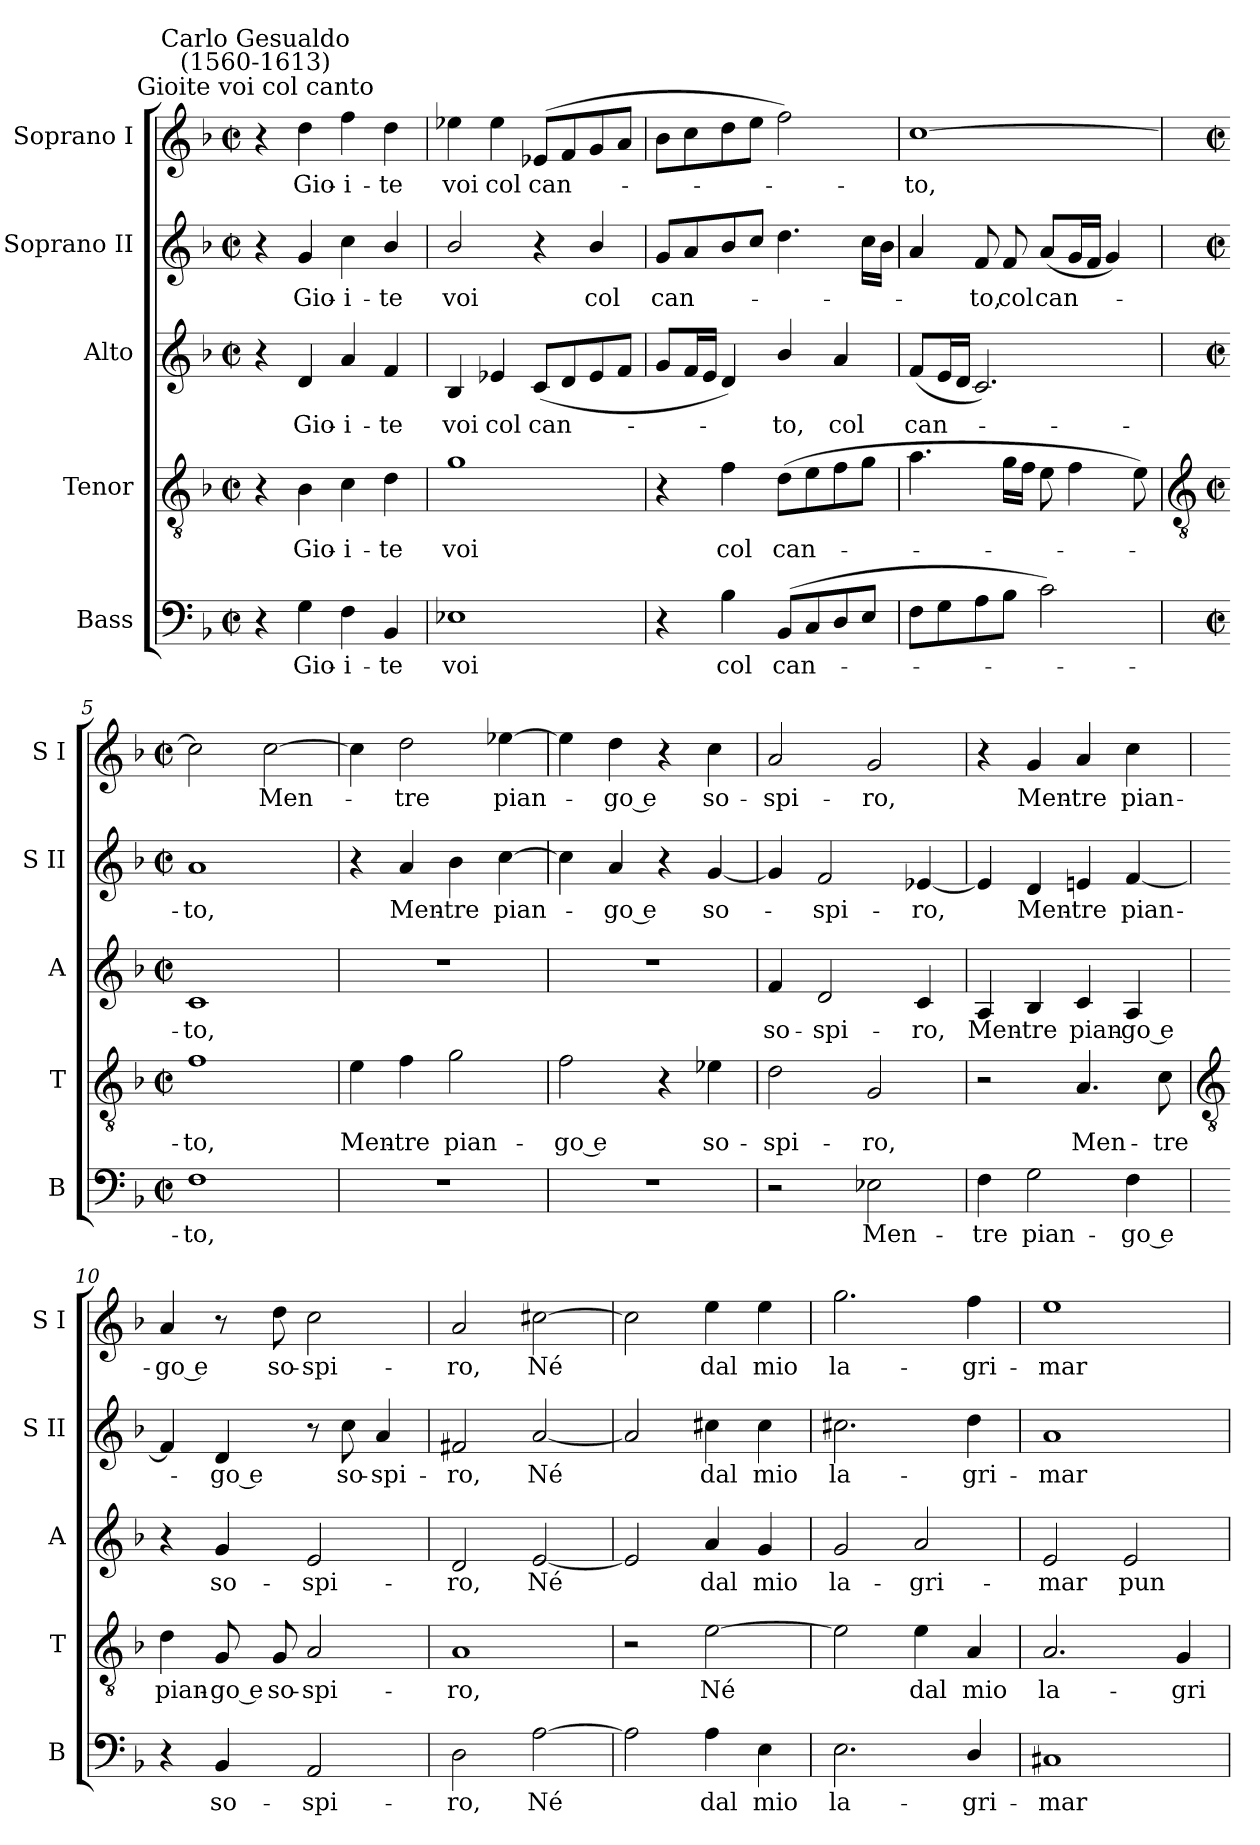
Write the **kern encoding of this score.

**kern	**text	**kern	**text	**kern	**text	**kern	**text	**kern	**text
*part5	*part5	*part4	*part4	*part3	*part3	*part2	*part2	*part1	*part1
*staff5	*staff5	*staff4	*staff4	*staff3	*staff3	*staff2	*staff2	*staff1	*staff1
*I"Bass	*	*I"Tenor	*	*I"Alto	*	*I"Soprano II	*	*I"Soprano I	*
*I'B	*	*I'T	*	*I'A	*	*I'S II	*	*I'S I	*
*clefF4	*	*clefGv2	*	*clefG2	*	*clefG2	*	*clefG2	*
*k[b-]	*	*k[b-]	*	*k[b-]	*	*k[b-]	*	*k[b-]	*
*F:	*	*F:	*	*F:	*	*F:	*	*F:	*
*M2/2	*	*M2/2	*	*M2/2	*	*M2/2	*	*M2/2	*
*met(c|)	*	*met(c|)	*	*met(c|)	*	*met(c|)	*	*met(c|)	*
=1	=1	=1	=1	=1	=1	=1	=1	=1	=1
!	!	!	!	!	!	!	!	!LO:TX:a:cj:t=Gioite voi col canto	!
!	!	!	!	!	!	!	!	!LO:TX:a:cj:t=Carlo Gesualdo\n(1560-1613)	!
4r	.	4r	.	4r	.	4r	.	4r	.
!	!LO:LY:b	!	!LO:LY:b	!	!LO:LY:b	!	!LO:LY:b	!	!LO:LY:b
4G	Gio-	4B-	Gio-	4d	Gio-	4g	Gio-	4dd	Gio-
!	!LO:LY:b	!	!LO:LY:b	!	!LO:LY:b	!	!LO:LY:b	!	!LO:LY:b
4F	-i-	4c	-i-	4a	-i-	4cc	-i-	4ff	-i-
!	!LO:LY:b	!	!LO:LY:b	!	!LO:LY:b	!	!LO:LY:b	!	!LO:LY:b
4BB-	-te	4d	-te	4f	-te	4b-/	-te	4dd	-te
=2	=2	=2	=2	=2	=2	=2	=2	=2	=2
!	!LO:LY:b	!	!LO:LY:b	!	!LO:LY:b	!	!LO:LY:b	!	!LO:LY:b
1E-X	voi	1g	voi	4B-	voi	2b-/	voi	4ee-X	voi
!	!	!	!	!	!LO:LY:b	!	!	!	!LO:LY:b
.	.	.	.	4e-X	col	.	.	4ee-	col
!	!	!	!	!	!LO:LY:b	!	!	!	!LO:LY:b
.	.	.	.	(<8cL	can-	4r	.	(>8e-XL	can-
.	.	.	.	8d	.	.	.	8f	.
!	!	!	!	!	!	!	!LO:LY:b	!	!
.	.	.	.	8e-	.	4b-/	col	8g	.
.	.	.	.	8fJ	.	.	.	8aJ	.
=3	=3	=3	=3	=3	=3	=3	=3	=3	=3
!	!	!	!	!	!	!	!LO:LY:b	!	!
4r	.	4r	.	8gL	.	8gL	can-	8b-L	.
.	.	.	.	16fL	.	8a	.	8cc	.
.	.	.	.	16eJJ	.	.	.	.	.
!	!LO:LY:b	!	!LO:LY:b	!	!	!	!	!	!
4B-	col	4f	col	4d)	.	8b-	.	8dd	.
.	.	.	.	.	.	8ccJ	.	8eeJ	.
!	!LO:LY:b	!	!LO:LY:b	!	!LO:LY:b	!	!	!	!
(<8BB-L	can-	(>8dL	can-	4b-/	to,	4.dd	.	2ff)	.
8C	.	8e	.	.	.	.	.	.	.
!	!	!	!	!	!LO:LY:b	!	!	!	!
8D	.	8f	.	4a	col	.	.	.	.
8EJ	.	8gJ	.	.	.	16ccLL	.	.	.
.	.	.	.	.	.	16b-JJ	.	.	.
=4	=4	=4	=4	=4	=4	=4	=4	=4	=4
!	!	!	!	!	!LO:LY:b	!	!	!	!LO:LY:b
8FL	.	4.a	.	(<8fL	can-	4a	.	[1cc	to,
8G	.	.	.	16eL	.	.	.	.	.
.	.	.	.	16dJJ	.	.	.	.	.
!	!	!	!	!	!	!	!LO:LY:b	!	!
8A	.	.	.	2.c)	.	8f	to,	.	.
!	!	!	!	!	!	!	!LO:LY:b	!	!
8B-J	.	16gLL	.	.	.	8f	col	.	.
.	.	16fJJ	.	.	.	.	.	.	.
!	!	!	!	!	!	!	!LO:LY:b	!	!
2c)	.	8e	.	.	.	(<8aL	can-	.	.
.	.	4f	.	.	.	16gL	.	.	.
.	.	.	.	.	.	16fJJ	.	.	.
.	.	.	.	.	.	4g)	.	.	.
.	.	8e)	.	.	.	.	.	.	.
!!LO:LB:g=z
=5	=5	=5	=5	=5	=5	=5	=5	=5	=5
*	*	*clefGv2	*	*	*	*	*	*	*
*M2/2	*	*M2/2	*	*M2/2	*	*M2/2	*	*M2/2	*
*met(c|)	*	*met(c|)	*	*met(c|)	*	*met(c|)	*	*met(c|)	*
!	!LO:LY:b	!	!LO:LY:b	!	!LO:LY:b	!	!LO:LY:b	!	!
1F	to,	1f	to,	1c	to,	1a	to,	2cc]	.
!	!	!	!	!	!	!	!	!	!LO:LY:b
.	.	.	.	.	.	.	.	[2cc	Men-
=6	=6	=6	=6	=6	=6	=6	=6	=6	=6
!	!	!	!LO:LY:b	!	!	!	!	!	!
1r	.	4e	Men-	1r	.	4r	.	4cc]	.
!	!	!	!LO:LY:b	!	!	!	!LO:LY:b	!	!LO:LY:b
.	.	4f	-tre	.	.	4a	Men-	2dd	tre
!	!	!	!LO:LY:b	!	!	!	!LO:LY:b	!	!
.	.	2g	pian-	.	.	4b-	-tre	.	.
!	!	!	!	!	!	!	!LO:LY:b	!	!LO:LY:b
.	.	.	.	.	.	[4cc	pian-	[4ee-X	pian-
=7	=7	=7	=7	=7	=7	=7	=7	=7	=7
!	!	!	!LO:LY:b	!	!	!	!	!	!
1r	.	2f	-go e	1r	.	4cc]	.	4ee-]	.
!	!	!	!	!	!	!	!LO:LY:b	!	!LO:LY:b
.	.	.	.	.	.	4a	go e	4dd	go e
.	.	4r	.	.	.	4r	.	4r	.
!	!	!	!LO:LY:b	!	!	!	!LO:LY:b	!	!LO:LY:b
.	.	4e-X	so-	.	.	[4g	so-	4cc	so-
=8	=8	=8	=8	=8	=8	=8	=8	=8	=8
!	!	!	!LO:LY:b	!	!LO:LY:b	!	!	!	!LO:LY:b
2r	.	2d	-spi-	4f	so-	4g]	.	2a	-spi-
!	!	!	!	!	!LO:LY:b	!	!LO:LY:b	!	!
.	.	.	.	2d	-spi-	2f	spi-	.	.
!	!LO:LY:b	!	!LO:LY:b	!	!	!	!	!	!LO:LY:b
2E-X	Men-	2G	-ro,	.	.	.	.	2g	-ro,
!	!	!	!	!	!LO:LY:b	!	!LO:LY:b	!	!
.	.	.	.	4c	-ro,	[4e-X	-ro,	.	.
=9	=9	=9	=9	=9	=9	=9	=9	=9	=9
!	!LO:LY:b	!	!	!	!LO:LY:b	!	!	!	!
4F	-tre	2r	.	4A	Men-	4e-]	.	4r	.
!	!LO:LY:b	!	!	!	!LO:LY:b	!	!LO:LY:b	!	!LO:LY:b
2G	pian-	.	.	4B-	-tre	4d	Men-	4g	Men-
!	!	!	!LO:LY:b	!	!LO:LY:b	!	!LO:LY:b	!	!LO:LY:b
.	.	4.A	Men-	4c	pian-	4en	-tre	4a	-tre
!	!LO:LY:b	!	!	!	!LO:LY:b	!	!LO:LY:b	!	!LO:LY:b
4F	-go e	.	.	4A	-go e	[4f	pian-	4cc	pian-
!	!	!	!LO:LY:b	!	!	!	!	!	!
.	.	8c	-tre	.	.	.	.	.	.
!!LO:LB:g=z
=10	=10	=10	=10	=10	=10	=10	=10	=10	=10
*	*	*clefGv2	*	*	*	*	*	*	*
!	!	!	!LO:LY:b	!	!	!	!	!	!LO:LY:b
4r	.	4d	pian-	4r	.	4f]	.	4a	-go e
!	!LO:LY:b	!	!LO:LY:b	!	!LO:LY:b	!	!LO:LY:b	!	!
4BB-	so-	8G	-go e	4g	so-	4d	go e	8r	.
!	!	!	!LO:LY:b	!	!	!	!	!	!LO:LY:b
.	.	8G	so-	.	.	.	.	8dd	so-
!	!LO:LY:b	!	!LO:LY:b	!	!LO:LY:b	!	!	!	!LO:LY:b
2AA	-spi-	2A	-spi-	2e	-spi-	8r	.	2cc	-spi-
!	!	!	!	!	!	!	!LO:LY:b	!	!
.	.	.	.	.	.	8cc	so-	.	.
!	!	!	!	!	!	!	!LO:LY:b	!	!
.	.	.	.	.	.	4a	-spi-	.	.
=11	=11	=11	=11	=11	=11	=11	=11	=11	=11
!	!LO:LY:b	!	!LO:LY:b	!	!LO:LY:b	!	!LO:LY:b	!	!LO:LY:b
2D	-ro,	1A	-ro,	2d	-ro,	2f#X	-ro,	2a	-ro,
!	!LO:LY:b	!	!	!	!LO:LY:b	!	!LO:LY:b	!	!LO:LY:b
[2A	Né	.	.	[2e	Né	[2a	Né	[2cc#X	Né
=12	=12	=12	=12	=12	=12	=12	=12	=12	=12
2A]	.	2r	.	2e]	.	2a]	.	2cc#]	.
!	!LO:LY:b	!	!LO:LY:b	!	!LO:LY:b	!	!LO:LY:b	!	!LO:LY:b
4A	dal	[2e	Né	4a	dal	4cc#X	dal	4ee	dal
!	!LO:LY:b	!	!	!	!LO:LY:b	!	!LO:LY:b	!	!LO:LY:b
4E	mio	.	.	4g	mio	4cc#	mio	4ee	mio
=13	=13	=13	=13	=13	=13	=13	=13	=13	=13
!	!LO:LY:b	!	!	!	!LO:LY:b	!	!LO:LY:b	!	!LO:LY:b
2.E	la-	2e]	.	2g	la-	2.cc#X	la-	2.gg	la-
!	!	!	!LO:LY:b	!	!LO:LY:b	!	!	!	!
.	.	4e	dal	2a	-gri-	.	.	.	.
!	!LO:LY:b	!	!LO:LY:b	!	!	!	!LO:LY:b	!	!LO:LY:b
4D/	-gri-	4A	mio	.	.	4dd	-gri-	4ff	-gri-
=14	=14	=14	=14	=14	=14	=14	=14	=14	=14
!	!LO:LY:b	!	!LO:LY:b	!	!LO:LY:b	!	!LO:LY:b	!	!LO:LY:b
1C#X	-mar	2.A	la-	2e	-mar	1a	-mar	1ee	-mar
!	!	!	!	!	!LO:LY:b	!	!	!	!
.	.	.	.	2e	pun-	.	.	.	.
!	!	!	!LO:LY:b	!	!	!	!	!	!
.	.	4G	-gri-	.	.	.	.	.	.
=	=	=	=	=	=	=	=	=	=
*-	*-	*-	*-	*-	*-	*-	*-	*-	*-
